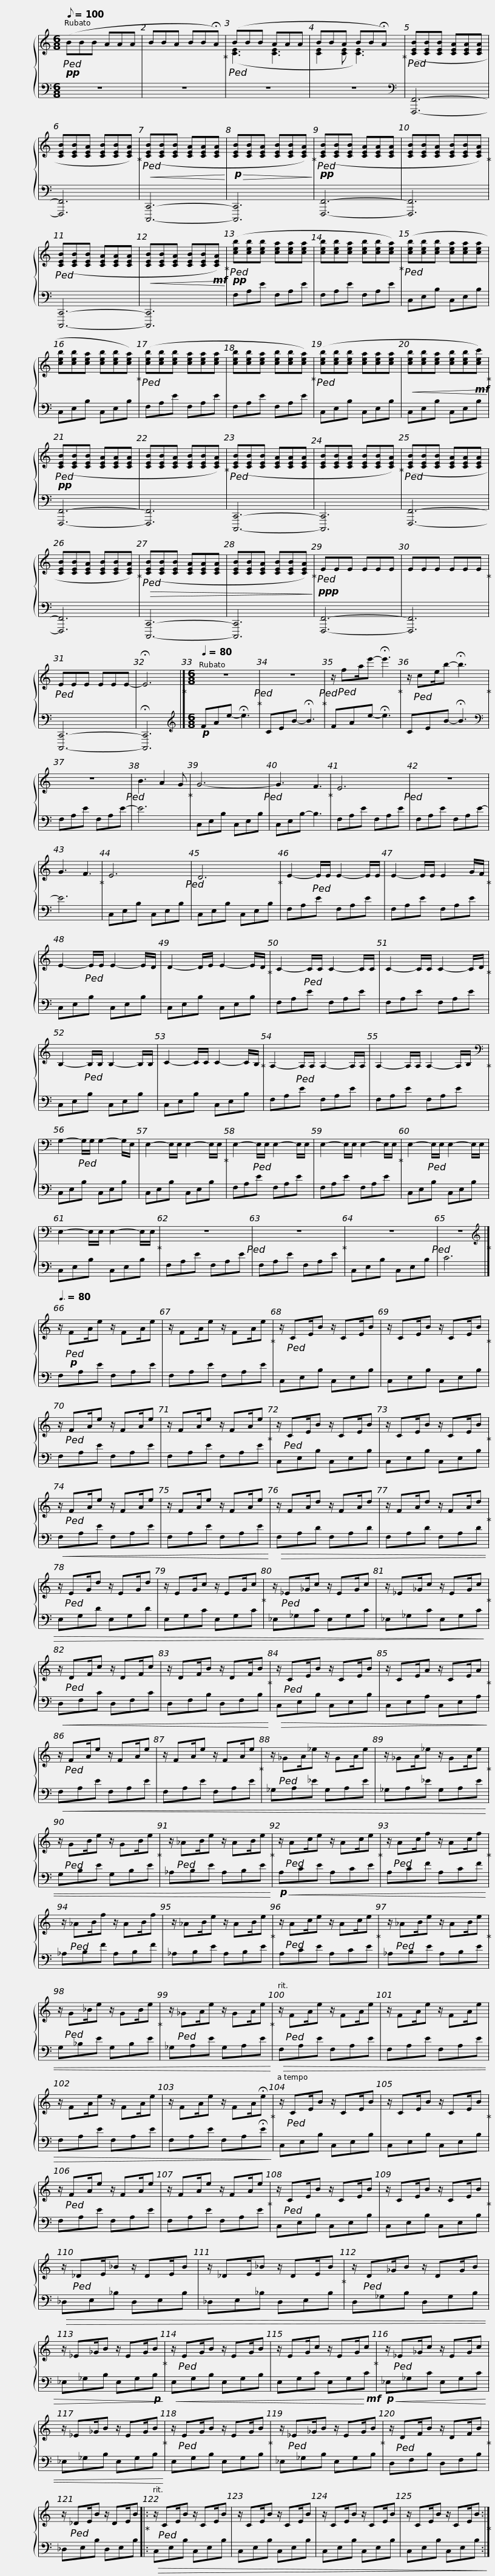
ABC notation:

X:1
%%score { ( 1 3 ) | 2 }
L:1/8
Q:1/8=100
M:6/8
I:linebreak $
K:C
V:1 treble
V:3 treble
V:2 bass
V:1
!pp!!ped! (BBB AAA | BBA BB!fermata!A)!ped-up! |!ped! (BBB AAA | BBA BB!fermata!A)!ped-up! |$!ped! ([CEB][CEB][CEB] [CEA][CEA][CEA] | %5
 [CEB][CEB][CEA] [CEB][CEB][CEA])!ped-up! |!<(!!ped! ([CEB][CEB][CEB] [CEA][CEA][CEA]!<)! |!p!!>(! [CEB][CEB][CEA] [CEB][CEB][CEA])!ped-up!!>)! |$!pp!!ped! ([CEB][CEB][CEB] [CEA][CEA][CEA] | [CEB][CEB][CEA] [CEB][CEB][CEA])!ped-up! | %10
!ped! ([CEB][CEB][CEB] [CEA][CEA][CEA] |!<(! [CEB][CEB][CEA] [CEB][CEB]!mf![CEA])!ped-up!!<)! |$!pp!!ped! ([ceb][ceb][ceb] [cea][cea][cea] | [ceb][ceb][cea] [ceb][ceb][cea])!ped-up! |!ped! ([ceb][ceb][ceb] [cea][cea][cea] | %15
 [ceb][ceb][cea] [ceb][ceb][cea])!ped-up! |$!ped! ([ceb][ceb][ceb] [cea][cea][cea] | [ceb][ceb][cea] [ceb][ceb][cea])!ped-up! |!ped! ([ceb][ceb][ceb] [cea][cea][cea] |!<(! [ceb][ceb][cea] [ceb][ceb]!mf![cec'])!ped-up!!<)! |$ %20
!pp!!ped! ([CEB][CEB][CEB] [CEA][CEA][CEA] | [CEB][CEB][CEA] [CEB][CEB][CEA])!ped-up! |!ped! ([CEB][CEB][CEB] [CEA][CEA][CEA] | [CEB][CEB][CEA] [CEB][CEB][CEA])!ped-up! |$!ped! ([CEB][CEB][CEB] [CEA][CEA][CEA] | %25
 [CEB][CEB][CEA] [CEB][CEB][CEA])!ped-up! |!>(!!ped! ([CEB][CEB][CEB] [CEA][CEA][CEA] | [CEB][CEB][CEA] [CEB][CEB][CEA])!>)!!ped-up! |$!ppp!!ped! EEE EEE | EEE EEE!ped-up! | %30
!ped! EEE EEE- | !fermata!E6!ped-up! |]$[M:6/8][Q:1/4=80] z6!ped!!ped-up! | z6!ped!!ped-up! | z/!ped! fa/e'- !fermata!e'3!ped-up! | %35
 z/!ped! ce/b- !fermata!b3!ped-up! |$ z6!ped! | B3 A2 G!ped-up! | G6-!ped! | G3 F3!ped-up! |$ %40
 E6!ped! | z6 | G3 F3!ped-up! | E6!ped! | D6!ped-up! |$ %45
 E2-!ped! E/E/ E2- E/E/ | E2- E/E/ E2 G/F/!ped-up! | E2-!ped! E/E/ E2- E/D/ | D2- D/E/ E2- E/D/!ped-up! |$ C2-!ped! C/C/ C2- C/C/ | %50
 C2- C/C/ C2- C/D/!ped-up! | B,2-!ped! B,/B,/ B,2- B,/B,/ | C2- C/C/ C2- C/B,/!ped-up! |$ A,2-!ped! A,/A,/ A,2- A,/A,/ | A,2- A,/A,/ A,2- A,/B,/!ped-up! | %55
[K:bass] G,2-!ped! G,/G,/ G,2- G,/E,/ | E,2- E,/E,/ E,2- E,/E,/!ped-up! |$ E,2-!ped! E,/E,/ E,2- E,/E,/ | E,2- E,/E,/ E,2- E,/E,/!ped-up! | E,2-!ped! E,/E,/ E,2- E,/E,/ | %60
 E,2- E,/E,/ E,2- E,/E,/!ped-up! |$ z6!ped! | z6!ped-up! | z6!ped! | z6!ped-up! |]$ %65
[K:treble][Q:3/8=80] z/!ped!!p! FA/e z/ FA/e | z/ FA/e z/ FA/e!ped-up! | z/!ped! CE/B z/ CE/B | z/ CE/B z/ CE/B!ped-up! |$ z/!ped! FA/e z/ FA/e | %70
 z/ FA/e z/ FA/e!ped-up! | z/!ped! CE/B z/ CE/B | z/ CE/B z/ CE/B!ped-up! |$ z/!ped! FA/e z/ FA/e | z/ FA/e z/ FA/e | %75
 z/ FA/d z/ FA/d | z/ FA/d z/ FA/d!ped-up! |$ z/!ped! EG/d z/ EG/d | z/ EG/c z/ EG/c!ped-up! | z/!ped! _E_G/c z/ EG/c | %80
 z/ _E_G/c z/ EG/c!ped-up! |$ z/!ped! DF/c z/ DF/c | z/ DF/B z/ DF/B!ped-up! | z/!ped! CE/B z/ CE/B | z/ CE/A z/ CE/A!ped-up! |$ %85
 z/!ped! FA/e z/ FA/e | z/ FA/e z/ FA/e!ped-up! | z/!ped! _GA/_e z/ GA/e | z/ _GA/_e z/ GA/e!ped-up! |$ z/!ped! GB/e z/ GB/e!ped-up! | %90
 z/!ped! _AB/e z/ AB/e!ped-up! | z/!ped! Ac/e z/ Ac/e!ped-up! | z/!ped! Ac/f z/ Ac/f!ped-up! |$ z/!ped! _AB/f z/ AB/f | z/ _AB/e z/ AB/e!ped-up! | %95
 z/!ped! Ac/e z/ Ac/e!ped-up! | z/!ped! _AB/e z/ AB/e!ped-up! |$ z/!ped! G_B/e z/ GB/e!ped-up! | z/!ped! _GA/e z/ GA/e!ped-up! | z/!ped! FA/e z/ FA/e | %100
 z/ FA/e z/ FA/e |$ z/ FA/e z/ FA/e | z/ FA/e z/ FA/!fermata!e!ped-up! | z/!ped! CE/B z/ CE/B | z/ CE/B z/ CE/B!ped-up! |$ %105
 z/!ped! FA/e z/ FA/e | z/ FA/e z/ FA/e!ped-up! | z/!ped! CE/B z/ CE/B | z/ CE/B z/ CE/B!ped-up! |$ z/!ped! _DE/_B z/ DE/B | %110
 z/ _DE/_B z/ DE/B!ped-up! | z/!ped! D_G/B z/ DG/B | z/ _E_G/B z/ EG/B!ped-up! |$ z/!ped! EG/B z/ EG/B | z/ EG/c z/ EG/c!ped-up! | %115
 z/!ped! _E_G/c z/ EG/c | z/ _E_G/B z/ EG/B!ped-up! |$ z/!ped! EG/B z/ EG/B!ped-up! | z/!ped! _E_G/B z/ EG/B!ped-up! | z/!ped! DF/B z/ DF/B!ped-up! | %120
 z/!ped! _DE/B z/ DE/B!ped-up! |:$ z/!ped! CE/B z/ CE/B | z/ CE/B z/ CE/B | z/ CE/B z/ CE/B | z/ CE/B z/ CE/B!ped-up! :| %125
V:2
 z6 | z6 | z6 | z6 |$[K:bass] [F,,,F,,]6- | %5
 [F,,,F,,]6 | [C,,,C,,]6- | [C,,,C,,]6 |$ [F,,,F,,]6- | [F,,,F,,]6 | %10
 [C,,,C,,]6- | [C,,,C,,]6 |$ F,A,E F,A,E | F,A,E F,A,E | C,E,B, C,E,B, | %15
 C,E,B, C,E,B, |$ F,A,E F,A,E | F,A,E F,A,E | C,E,B, C,E,B, | C,E,B, C,E,B, |$ %20
 [F,,,F,,]6- | [F,,,F,,]6 | [C,,,C,,]6- | [C,,,C,,]6 |$ [F,,,F,,]6- | %25
 [F,,,F,,]6 | [C,,,C,,]6- | [C,,,C,,]6 |$ [F,,,F,,]6- | [F,,,F,,]6 | %30
 [C,,,C,,]6- | !fermata![C,,,C,,]6 |]$[M:6/8][K:treble]!p! FAe- !fermata!e3 | CEB- !fermata!B3 | FAe- !fermata!e3 | %35
 CEB- !fermata!B3 |$[K:bass] F,A,E F,A,E- | E6 | C,E,B, C,E,B, | C,E,B,- B,3 |$ %40
 F,A,E F,A,E | F,A,E F,A,E- | E6 | C,E,B, C,E,B, | C,E,B, C,E,B, |$ %45
 F,A,E F,A,E | F,A,E F,A,E | C,E,B, C,E,B, | C,E,B, C,E,B, |$ F,A,E F,A,E | %50
 F,A,E F,A,E | C,E,B, C,E,B, | C,E,B, C,E,B, |$ F,A,E F,A,E | F,A,E F,A,E | %55
 C,E,B, C,E,B, | C,E,B, C,E,B, |$ F,A,E F,A,E | F,A,E F,A,E | C,E,B, C,E,B, | %60
 C,E,B, C,E,B, |$ F,A,E F,A,E | F,A,E F,A,E | C,E,B, C,E,B, | C6 |]$ %65
 F,A,E F,A,E | F,A,E F,A,E | C,E,B, C,E,B, | C,E,B, C,E,B, |$ F,A,E F,A,E | %70
 F,A,E F,A,E | C,E,B, C,E,B, | C,E,B, C,E,B, |$!<(! F,A,E F,A,E | F,A,E F,A,E!<)! | %75
!>(! F,A,D F,A,D | F,A,D F,A,D |$ E,G,D E,G,D | E,G,C E,G,C | _E,_G,C E,G,C | %80
 _E,_G,C E,G,C!>)! |$!<(! D,F,C D,F,C | D,F,B, D,F,B,!<)! |!>(! C,E,B, C,E,B, | C,E,A, C,E,A,!>)! |$ %85
!<(! F,A,E F,A,E | F,A,E F,A,E | _G,A,_E G,A,E | _G,A,_E G,A,E |$ G,B,E G,B,E | %90
 _A,B,E A,B,E!<)! |!p!!<(! A,CE A,CE | A,CF A,CF |$ _A,B,F A,B,F | _A,B,E A,B,E | %95
 A,CE A,CE | _A,B,E A,B,E |$ G,_B,E G,B,E | _G,A,E G,A,E!<)! |!>(! F,A,E F,A,E | %100
 F,A,E F,A,E |$ F,A,E F,A,E | F,A,E F,A,!fermata!E!>)! | C,E,B, C,E,B, | C,E,B, C,E,B, |$ %105
 F,A,E F,A,E | F,A,E F,A,E | C,E,B, C,E,B, | C,E,B, C,E,B, |$!>(! _D,E,_B, D,E,B, | %110
 _D,E,_B, D,E,B, | D,_G,B, D,G,B, | _E,_G,B, E,G,!p!B,!>)! |$!<(! E,G,B, E,G,B, | E,G,C E,G,!<)!!mf!C | %115
!p!!<(! _E,_G,C E,G,C | _E,_G,B, E,G,B,!<)! |$ E,G,B, E,G,B, | _E,_G,B, E,G,B, | D,F,B, D,F,B, | %120
 _D,E,B, D,E,B, |:$!>(! C,E,B, C,E,B, | C,E,B, C,E,B, | C,E,B, C,E,B, | C,E,B, C,E,B,!>)! :| %125
V:3
 x6 | x6 | ([CE]3 [CE]3 | [CE]2 [CE] [CE]3) |$ x6 | %5
 x6 | x6 | x6 |$ x6 | x6 | %10
 x6 | x6 |$ x6 | x6 | x6 | %15
 x6 |$ x6 | x6 | x6 | x6 |$ %20
 x6 | x6 | x6 | x6 |$ x6 | %25
 x6 | x6 | x6 |$ x6 | x6 | %30
 x6 | x6 |]$[M:6/8] x6 | x6 | x6 | %35
 x6 |$ x6 | x6 | x6 | x6 |$ %40
 x6 | x6 | x6 | x6 | x6 |$ %45
 x6 | x6 | x6 | x6 |$ x6 | %50
 x6 | x6 | x6 |$ x6 | x6 | %55
[K:bass] x6 | x6 |$ x6 | x6 | x6 | %60
 x6 |$ x6 | x6 | x6 | x6 |]$ %65
[K:treble] x6 | x6 | x6 | x6 |$ x6 | %70
 x6 | x6 | x6 |$ x6 | x6 | %75
 x6 | x6 |$ x6 | x6 | x6 | %80
 x6 |$ x6 | x6 | x6 | x6 |$ %85
 x6 | x6 | x6 | x6 |$ x6 | %90
 x6 | x6 | x6 |$ x6 | x6 | %95
 x6 | x6 |$ x6 | x6 | x6 | %100
 x6 |$ x6 | x6 | x6 | x6 |$ %105
 x6 | x6 | x6 | x6 |$ x6 | %110
 x6 | x6 | x6 |$ x6 | x6 | %115
 x6 | x6 |$ x6 | x6 | x6 | %120
 x6 |:$ x6 | x6 | x6 | x6 :| %125
